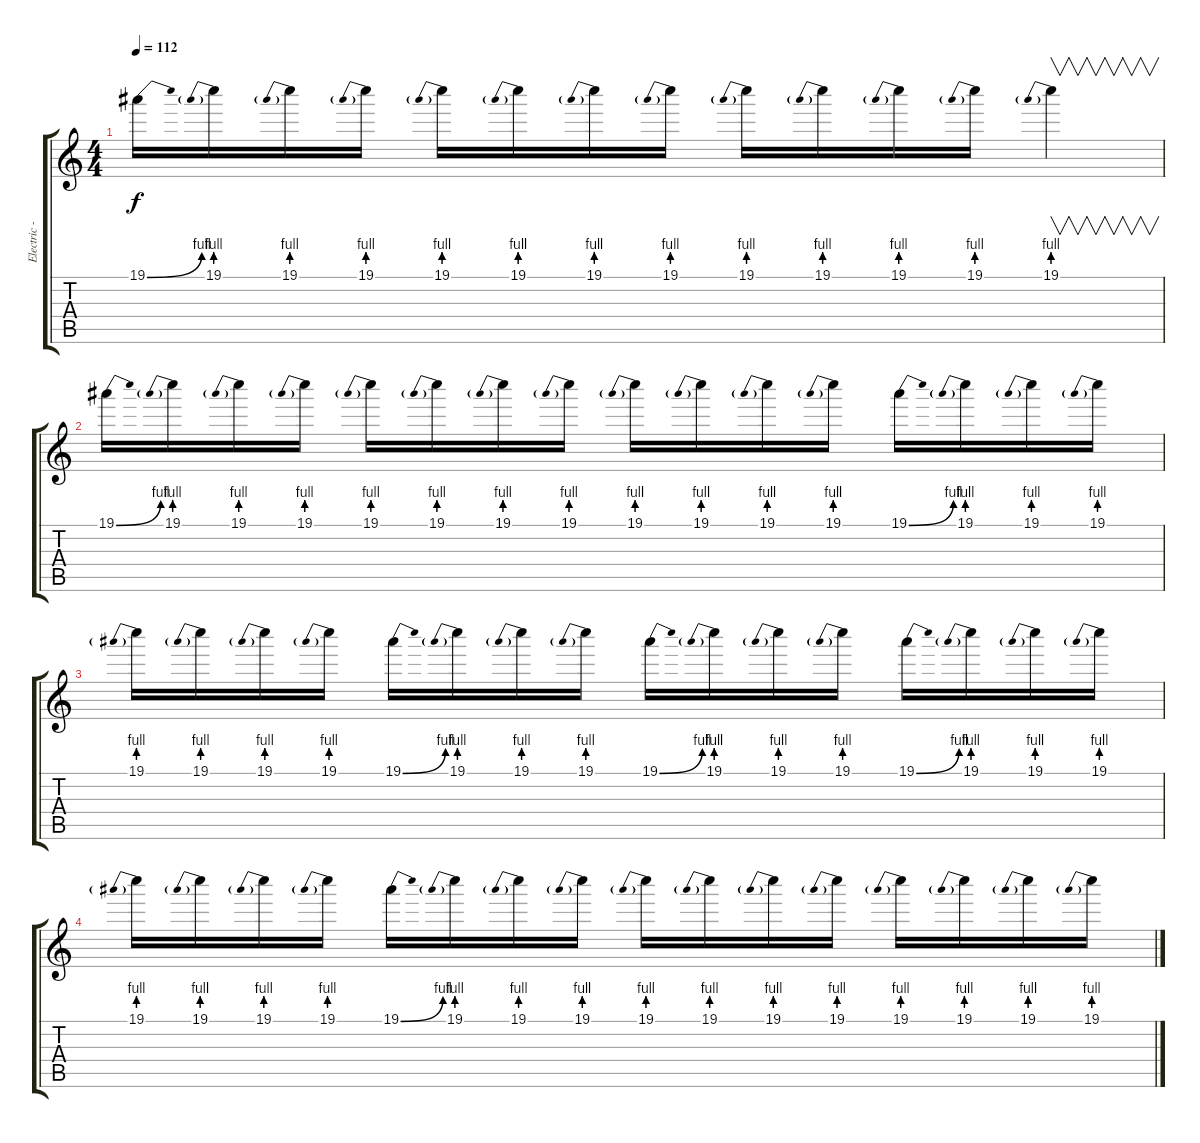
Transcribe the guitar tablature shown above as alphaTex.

\track ("Electric - Jimi Hendrix" "Electric -") {instrument overdrivenguitar}
\staff {score tabs}
\tuning (Eb4 Bb3 Gb3 Db3 Ab2 Eb2) {hide}
\ts (4 4)
\tempo 112
\clef g2
\ks c
19.1{be (bend 0 0 60 4)}.16{dy f} 19.1{be (prebend 0 4 60 4)}.16 19.1{be (prebend 0 4 60 4)}.16 19.1{be (prebend 0 4 60 4)}.16 19.1{be (prebend 0 4 60 4)}.16 19.1{be (prebend 0 4 60 4)}.16 19.1{be (prebend 0 4 60 4)}.16 19.1{be (prebend 0 4 60 4)}.16 19.1{be (prebend 0 4 60 4)}.16 19.1{be (prebend 0 4 60 4)}.16 19.1{be (prebend 0 4 60 4)}.16 19.1{be (prebend 0 4 60 4)}.16 19.1{be (prebend 0 4 60 4)}.4{v} |
19.1{be (bend 0 0 60 4)}.16 19.1{be (prebend 0 4 60 4)}.16 19.1{be (prebend 0 4 60 4)}.16 19.1{be (prebend 0 4 60 4)}.16 19.1{be (prebend 0 4 60 4)}.16 19.1{be (prebend 0 4 60 4)}.16 19.1{be (prebend 0 4 60 4)}.16 19.1{be (prebend 0 4 60 4)}.16 19.1{be (prebend 0 4 60 4)}.16 19.1{be (prebend 0 4 60 4)}.16 19.1{be (prebend 0 4 60 4)}.16 19.1{be (prebend 0 4 60 4)}.16 19.1{be (bend 0 0 60 4)}.16 19.1{be (prebend 0 4 60 4)}.16 19.1{be (prebend 0 4 60 4)}.16 19.1{be (prebend 0 4 60 4)}.16 |
19.1{be (prebend 0 4 60 4)}.16 19.1{be (prebend 0 4 60 4)}.16 19.1{be (prebend 0 4 60 4)}.16 19.1{be (prebend 0 4 60 4)}.16 19.1{be (bend 0 0 60 4)}.16 19.1{be (prebend 0 4 60 4)}.16 19.1{be (prebend 0 4 60 4)}.16 19.1{be (prebend 0 4 60 4)}.16 19.1{be (bend 0 0 60 4)}.16 19.1{be (prebend 0 4 60 4)}.16 19.1{be (prebend 0 4 60 4)}.16 19.1{be (prebend 0 4 60 4)}.16 19.1{be (bend 0 0 60 4)}.16 19.1{be (prebend 0 4 60 4)}.16 19.1{be (prebend 0 4 60 4)}.16 19.1{be (prebend 0 4 60 4)}.16 |
19.1{be (prebend 0 4 60 4)}.16{volume 8} 19.1{be (prebend 0 4 60 4)}.16 19.1{be (prebend 0 4 60 4)}.16 19.1{be (prebend 0 4 60 4)}.16 19.1{be (bend 0 0 60 4)}.16 19.1{be (prebend 0 4 60 4)}.16 19.1{be (prebend 0 4 60 4)}.16 19.1{be (prebend 0 4 60 4)}.16 19.1{be (prebend 0 4 60 4)}.16 19.1{be (prebend 0 4 60 4)}.16 19.1{be (prebend 0 4 60 4)}.16 19.1{be (prebend 0 4 60 4)}.16 19.1{be (prebend 0 4 60 4)}.16 19.1{be (prebend 0 4 60 4)}.16 19.1{be (prebend 0 4 60 4)}.16 19.1{be (prebend 0 4 60 4)}.16
